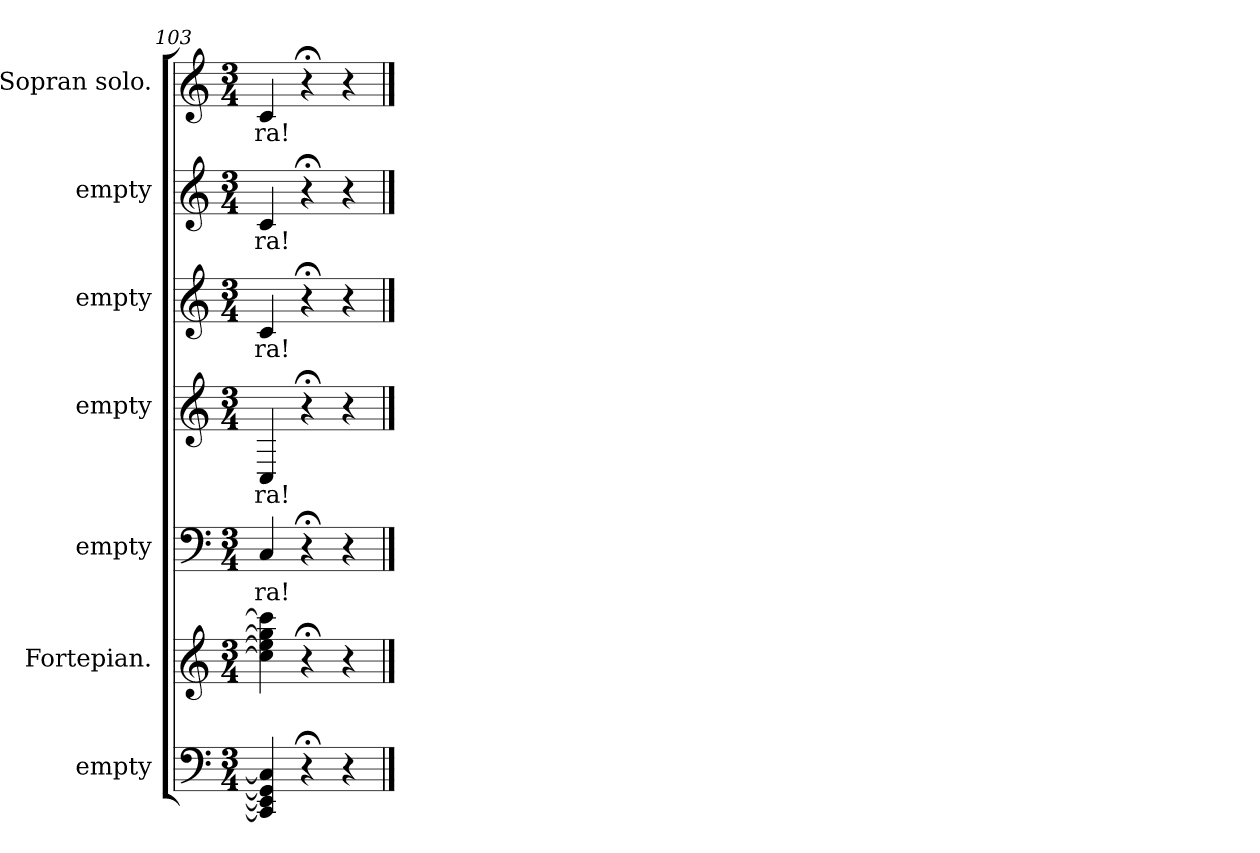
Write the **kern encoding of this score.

**kern	**kern	**kern	**text	**kern	**text	**kern	**text	**kern	**text	**kern	**text
*part7	*part6	*part5	*part5	*part4	*part4	*part3	*part3	*part2	*part2	*part1	*part1
*staff7	*staff6	*staff5	*staff5	*staff4	*staff4	*staff3	*staff3	*staff2	*staff2	*staff1	*staff1
*I"empty	*I"Fortepian.	*I"empty	*	*I"empty	*	*I"empty	*	*I"empty	*	*I"Sopran solo.	*
*	*	*	*	*	*	*	*	*	*	*I'S	*
*clefF4	*clefG2	*clefF4	*	*clefG2	*	*clefG2	*	*clefG2	*	*clefG2	*
*	*	*	*	*ITrd7c12	*	*	*	*	*	*	*
*k[]	*k[]	*k[]	*	*k[]	*	*k[]	*	*k[]	*	*k[]	*
*C:	*C:	*C:	*	*C:	*	*C:	*	*C:	*	*C:	*
*M3/4	*M3/4	*M3/4	*	*M3/4	*	*M3/4	*	*M3/4	*	*M3/4	*
=103	=103	=103	=103	=103	=103	=103	=103	=103	=103	=103	=103
4CC]/ 4EE]/ 4GG]/ 4C]/	4cc]\ 4ee]\ 4gg]\ 4ccc]\	4C/	-ra!	4CC/	-ra!	4c/	-ra!	4c/	-ra!	4c/	-ra!
4r;<	4r;<	4r;<	.	4r;<	.	4r;<	.	4r;<	.	4r;<	.
4r	4r	4r	.	4r	.	4r	.	4r	.	4r	.
==	==	==	==	==	==	==	==	==	==	==	==
*-	*-	*-	*-	*-	*-	*-	*-	*-	*-	*-	*-
